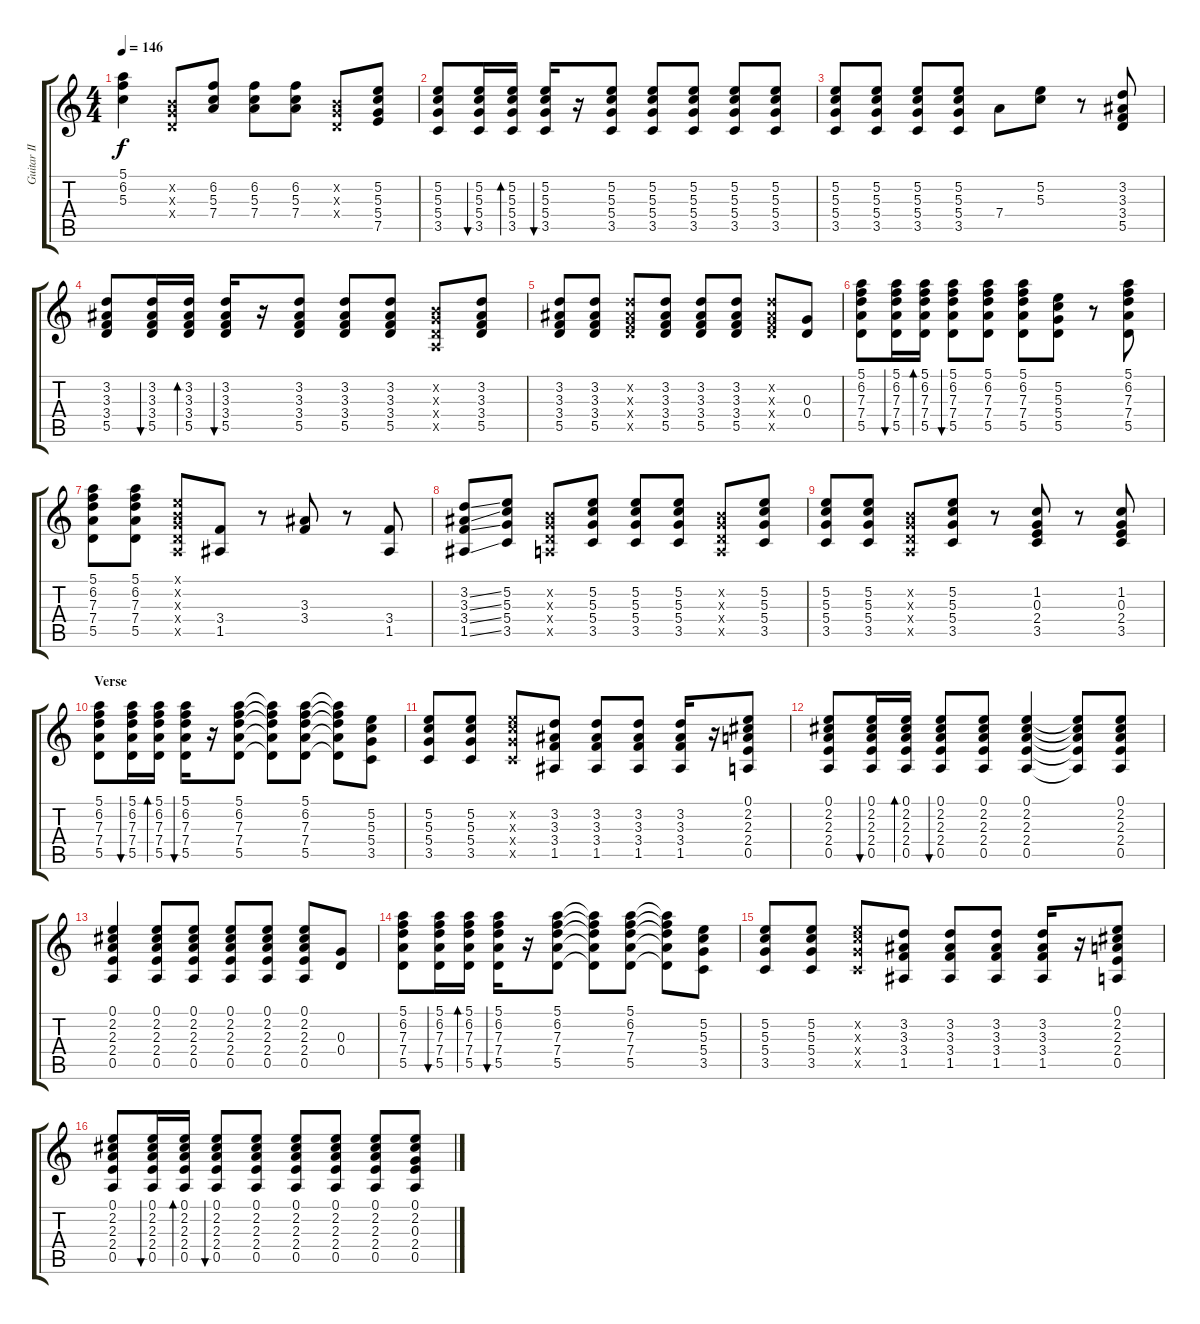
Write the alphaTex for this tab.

\track ("Guitar II" "Guitar II") {instrument electricguitarjazz}
\staff {score tabs}
\tuning (E4 B3 G3 D3 A2 E2) {hide}
\ts (4 4)
\tempo 146
\clef g2
\ks c
(5.1 6.2 5.3).4{dy f} (0.2{x} 0.3{x} 0.4{x}).8 (6.2 5.3 7.4).8 (6.2 5.3 7.4).8 (6.2 5.3 7.4).8 (0.2{x} 0.3{x} 0.4{x}).8 (5.2 5.3 5.4 7.5).8 |
(5.2 5.3 5.4 3.5).8 (5.2 5.3 5.4 3.5).16{bu 60} (5.2 5.3 5.4 3.5).16{bd 60} (5.2 5.3 5.4 3.5).16{bu 60} r.16 (5.2 5.3 5.4 3.5).8 (5.2 5.3 5.4 3.5).8 (5.2 5.3 5.4 3.5).8 (5.2 5.3 5.4 3.5).8 (5.2 5.3 5.4 3.5).8 |
(5.2 5.3 5.4 3.5).8 (5.2 5.3 5.4 3.5).8 (5.2 5.3 5.4 3.5).8 (5.2 5.3 5.4 3.5).8 7.4.8 (5.2 5.3).8 r.8 (3.2 3.3 3.4 5.5).8 |
(3.2 3.3 3.4 5.5).8 (3.2 3.3 3.4 5.5).16{bu 60} (3.2 3.3 3.4 5.5).16{bd 60} (3.2 3.3 3.4 5.5).16{bu 60} r.16 (3.2 3.3 3.4 5.5).8 (3.2 3.3 3.4 5.5).8 (3.2 3.3 3.4 5.5).8 (0.2{x} 0.3{x} 0.4{x} 0.5{x}).8 (3.2 3.3 3.4 5.5).8 |
(3.2 3.3 3.4 5.5).8 (3.2 3.3 3.4 5.5).8 (3.2{x} 3.3{x} 3.4{x} 5.5{x}).8 (3.2 3.3 3.4 5.5).8 (3.2 3.3 3.4 5.5).8 (3.2 3.3 3.4 5.5).8 (3.2{x} 3.3{x} 3.4{x} 5.5{x}).8 (0.3 0.4).8 |
(5.1 6.2 7.3 7.4 5.5).8 (5.1 6.2 7.3 7.4 5.5).16{bu 60} (5.1 6.2 7.3 7.4 5.5).16{bd 60} (5.1 6.2 7.3 7.4 5.5).8{bu 60} (5.1 6.2 7.3 7.4 5.5).8 (5.1 6.2 7.3 7.4 5.5).8 (5.2 5.3 5.4 5.5).8 r.8 (5.1 6.2 7.3 7.4 5.5).8 |
(5.1 6.2 7.3 7.4 5.5).8 (5.1 6.2 7.3 7.4 5.5).8 (0.1{x} 0.2{x} 0.3{x} 0.4{x} 0.5{x}).8 (3.4 1.5).8 r.8 (3.3 3.4).8 r.8 (3.4 1.5).8 |
(3.2{ss} 3.3{ss} 3.4{ss} 1.5{ss}).8 (5.2 5.3 5.4 3.5).8 (0.2{x} 0.3{x} 0.4{x} 0.5{x}).8 (5.2 5.3 5.4 3.5).8 (5.2 5.3 5.4 3.5).8 (5.2 5.3 5.4 3.5).8 (0.2{x} 0.3{x} 0.4{x} 0.5{x}).8 (5.2 5.3 5.4 3.5).8 |
(5.2 5.3 5.4 3.5).8 (5.2 5.3 5.4 3.5).8 (0.2{x} 0.3{x} 0.4{x} 0.5{x}).8 (5.2 5.3 5.4 3.5).8 r.8 (1.2 0.3 2.4 3.5).8 r.8 (1.2 0.3 2.4 3.5).8 |
\section ("" "Verse")
(5.1 6.2 7.3 7.4 5.5).8 (5.1 6.2 7.3 7.4 5.5).16{bu 60} (5.1 6.2 7.3 7.4 5.5).16{bd 60} (5.1 6.2 7.3 7.4 5.5).16{bu 60} r.16 (5.1 6.2 7.3 7.4 5.5).8 (5.1{t} 6.2{t} 7.3{t} 7.4{t} 5.5{t}).8 (5.1 6.2 7.3 7.4 5.5).8 (5.1{t} 6.2{t} 7.3{t} 7.4{t} 5.5{t}).8 (5.2 5.3 5.4 3.5).8 |
(5.2 5.3 5.4 3.5).8 (5.2 5.3 5.4 3.5).8 (5.2{x} 5.3{x} 5.4{x} 3.5{x}).8 (3.2 3.3 3.4 1.5).8 (3.2 3.3 3.4 1.5).8 (3.2 3.3 3.4 1.5).8 (3.2 3.3 3.4 1.5).16 r.16 (0.1 2.2 2.3 2.4 0.5).8 |
(0.1 2.2 2.3 2.4 0.5).8 (0.1 2.2 2.3 2.4 0.5).16{bu 60} (0.1 2.2 2.3 2.4 0.5).16{bd 60} (0.1 2.2 2.3 2.4 0.5).8{bu 60} (0.1 2.2 2.3 2.4 0.5).8 (0.1 2.2 2.3 2.4 0.5).4 (0.1{t} 2.2{t} 2.3{t} 2.4{t} 0.5{t}).8 (0.1 2.2 2.3 2.4 0.5).8 |
(0.1 2.2 2.3 2.4 0.5).4 (0.1 2.2 2.3 2.4 0.5).8 (0.1 2.2 2.3 2.4 0.5).8 (0.1 2.2 2.3 2.4 0.5).8 (0.1 2.2 2.3 2.4 0.5).8 (0.1 2.2 2.3 2.4 0.5).8 (0.3 0.4).8 |
(5.1 6.2 7.3 7.4 5.5).8 (5.1 6.2 7.3 7.4 5.5).16{bu 60} (5.1 6.2 7.3 7.4 5.5).16{bd 60} (5.1 6.2 7.3 7.4 5.5).16{bu 60} r.16 (5.1 6.2 7.3 7.4 5.5).8 (5.1{t} 6.2{t} 7.3{t} 7.4{t} 5.5{t}).8 (5.1 6.2 7.3 7.4 5.5).8 (5.1{t} 6.2{t} 7.3{t} 7.4{t} 5.5{t}).8 (5.2 5.3 5.4 3.5).8 |
(5.2 5.3 5.4 3.5).8 (5.2 5.3 5.4 3.5).8 (5.2{x} 5.3{x} 5.4{x} 3.5{x}).8 (3.2 3.3 3.4 1.5).8 (3.2 3.3 3.4 1.5).8 (3.2 3.3 3.4 1.5).8 (3.2 3.3 3.4 1.5).16 r.16 (0.1 2.2 2.3 2.4 0.5).8 |
(0.1 2.2 2.3 2.4 0.5).8 (0.1 2.2 2.3 2.4 0.5).16{bu 60} (0.1 2.2 2.3 2.4 0.5).16{bd 60} (0.1 2.2 2.3 2.4 0.5).8{bu 60} (0.1 2.2 2.3 2.4 0.5).8 (0.1 2.2 2.3 2.4 0.5).8 (0.1 2.2 2.3 2.4 0.5).8 (0.1 2.2 2.3 2.4 0.5).8 (0.1 2.2 0.3 2.4 0.5).8
